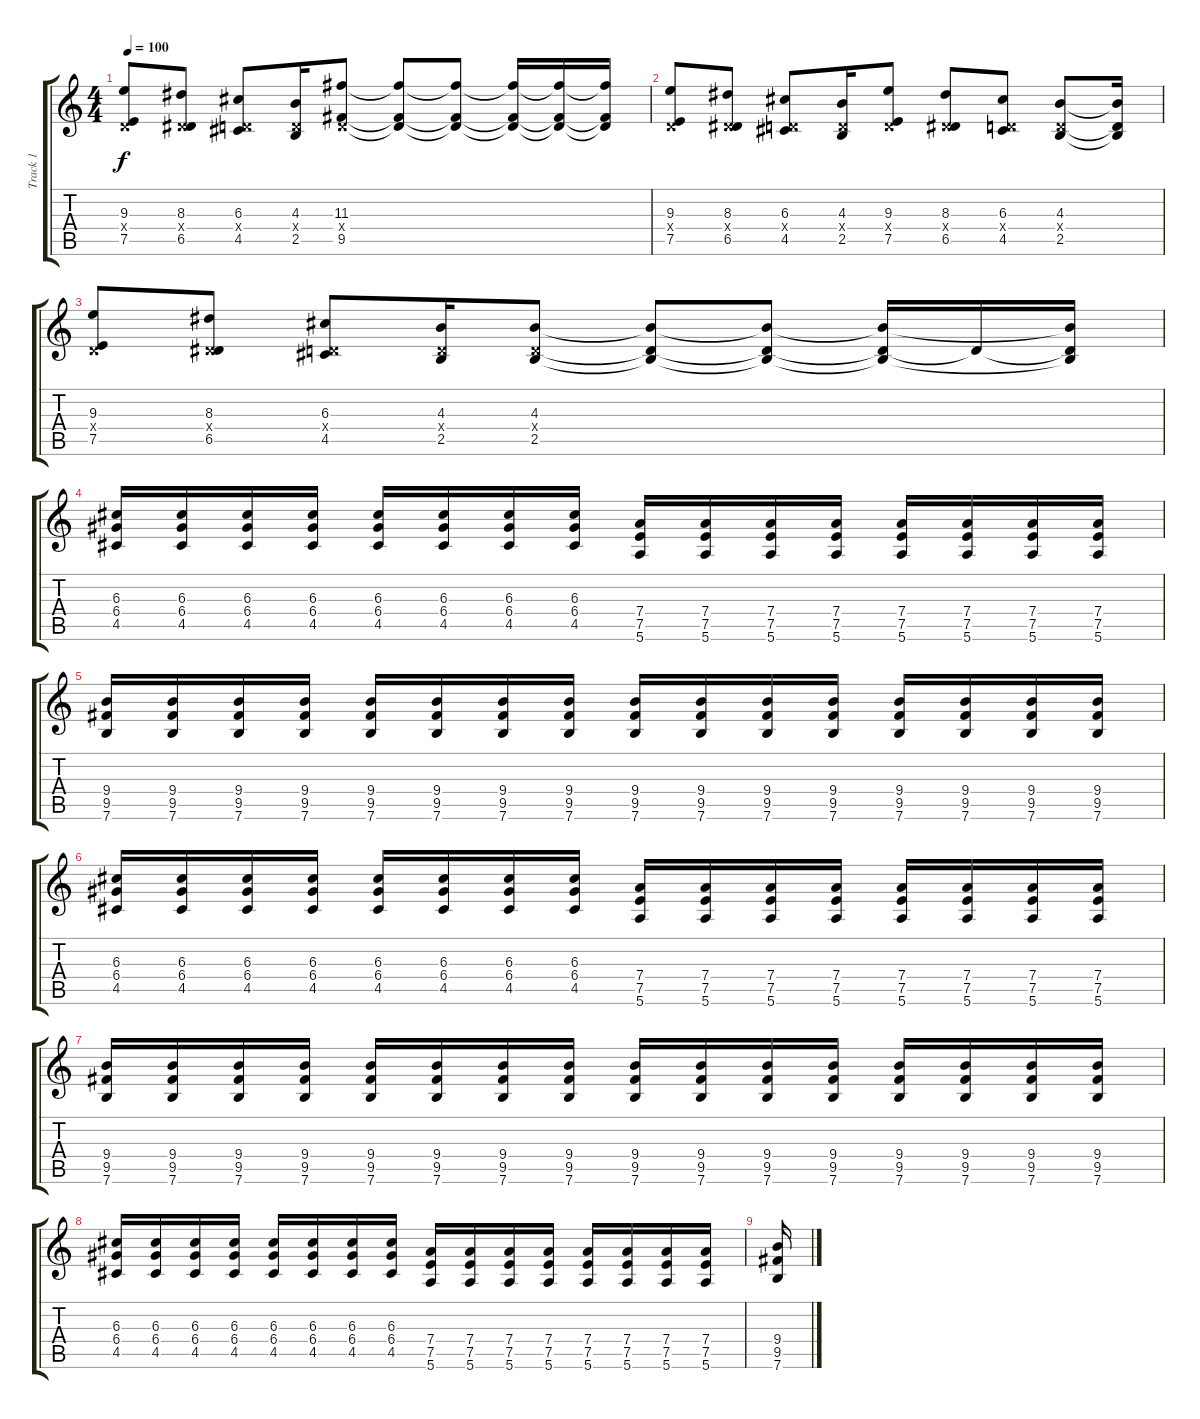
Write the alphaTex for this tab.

\track ("Track 1" "Track 1") {instrument overdrivenguitar}
\staff {score tabs}
\tuning (E4 B3 G3 D3 A2 E2) {hide}
\ts (4 4)
\tempo 100
\clef g2
\ks c
(9.3 0.4{x} 7.5).8{dy f} (8.3 0.4{x} 6.5).8 (6.3 0.4{x} 4.5).8 (4.3 0.4{x} 2.5).16 (11.3 0.4{x} 9.5).8 (11.3{t} 0.4{t} 9.5{t}).8 (11.3{t} 0.4{t} 9.5{t}).8 (11.3{t} 0.4{t} 9.5{t}).16 (11.3{t} 0.4{t} 9.5{t}).16 (11.3{t} 0.4{t} 9.5{t}).16 |
(9.3 0.4{x} 7.5).8 (8.3 0.4{x} 6.5).8 (6.3 0.4{x} 4.5).8 (4.3 0.4{x} 2.5).16 (9.3 0.4{x} 7.5).8 (8.3 0.4{x} 6.5).8 (6.3 0.4{x} 4.5).8 (4.3 0.4{x} 2.5).8 (4.3{t} 0.4{t} 2.5{t}).16 |
(9.3 0.4{x} 7.5).8 (8.3 0.4{x} 6.5).8 (6.3 0.4{x} 4.5).8 (4.3 0.4{x} 2.5).16 (4.3 0.4{x} 2.5).8 (4.3{t} 0.4{t} 2.5{t}).8 (4.3{t} 0.4{t} 2.5{t}).8 (4.3{t} 0.4{t} 2.5{t}).16 0.4{t}.16 (4.3{t} 0.4{t} 2.5{t}).16 |
(6.3 6.4 4.5).16{instrument electricguitarmuted} (6.3 6.4 4.5).16 (6.3 6.4 4.5).16 (6.3 6.4 4.5).16 (6.3 6.4 4.5).16 (6.3 6.4 4.5).16 (6.3 6.4 4.5).16 (6.3 6.4 4.5).16 (7.4 7.5 5.6).16 (7.4 7.5 5.6).16 (7.4 7.5 5.6).16 (7.4 7.5 5.6).16 (7.4 7.5 5.6).16 (7.4 7.5 5.6).16 (7.4 7.5 5.6).16 (7.4 7.5 5.6).16 |
(9.4 9.5 7.6).16 (9.4 9.5 7.6).16 (9.4 9.5 7.6).16 (9.4 9.5 7.6).16 (9.4 9.5 7.6).16 (9.4 9.5 7.6).16 (9.4 9.5 7.6).16 (9.4 9.5 7.6).16 (9.4 9.5 7.6).16 (9.4 9.5 7.6).16 (9.4 9.5 7.6).16 (9.4 9.5 7.6).16 (9.4 9.5 7.6).16 (9.4 9.5 7.6).16 (9.4 9.5 7.6).16 (9.4 9.5 7.6).16 |
(6.3 6.4 4.5).16{instrument electricguitarmuted} (6.3 6.4 4.5).16 (6.3 6.4 4.5).16 (6.3 6.4 4.5).16 (6.3 6.4 4.5).16 (6.3 6.4 4.5).16 (6.3 6.4 4.5).16 (6.3 6.4 4.5).16 (7.4 7.5 5.6).16 (7.4 7.5 5.6).16 (7.4 7.5 5.6).16 (7.4 7.5 5.6).16 (7.4 7.5 5.6).16 (7.4 7.5 5.6).16 (7.4 7.5 5.6).16 (7.4 7.5 5.6).16 |
(9.4 9.5 7.6).16 (9.4 9.5 7.6).16 (9.4 9.5 7.6).16 (9.4 9.5 7.6).16 (9.4 9.5 7.6).16 (9.4 9.5 7.6).16 (9.4 9.5 7.6).16 (9.4 9.5 7.6).16 (9.4 9.5 7.6).16 (9.4 9.5 7.6).16 (9.4 9.5 7.6).16 (9.4 9.5 7.6).16 (9.4 9.5 7.6).16 (9.4 9.5 7.6).16 (9.4 9.5 7.6).16 (9.4 9.5 7.6).16 |
(6.3 6.4 4.5).16{instrument overdrivenguitar} (6.3 6.4 4.5).16 (6.3 6.4 4.5).16 (6.3 6.4 4.5).16 (6.3 6.4 4.5).16 (6.3 6.4 4.5).16 (6.3 6.4 4.5).16 (6.3 6.4 4.5).16 (7.4 7.5 5.6).16 (7.4 7.5 5.6).16 (7.4 7.5 5.6).16 (7.4 7.5 5.6).16 (7.4 7.5 5.6).16 (7.4 7.5 5.6).16 (7.4 7.5 5.6).16 (7.4 7.5 5.6).16 |
(9.4 9.5 7.6).16
